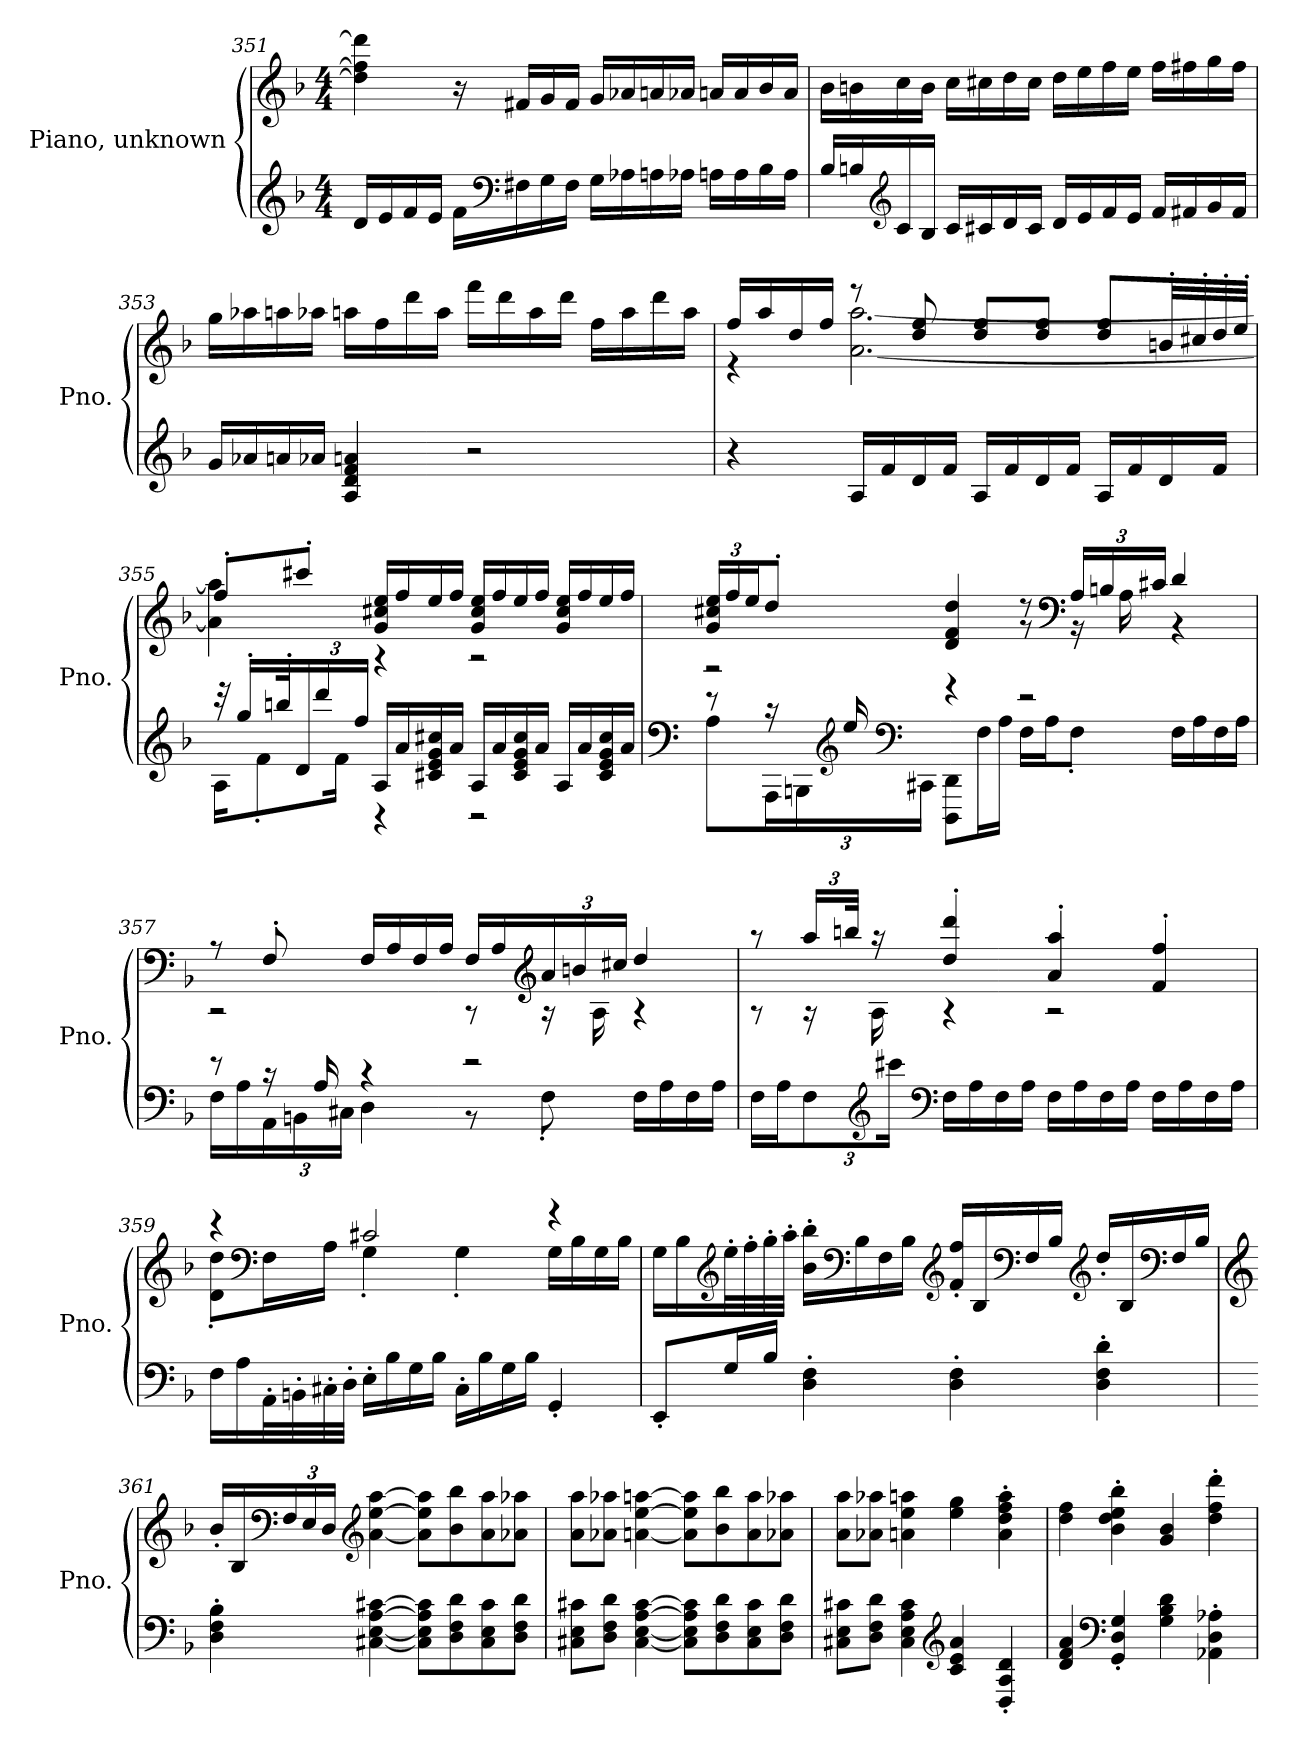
**kern	**kern
*part1	*part1
*staff2	*staff1
*I"Piano, unknown	*
*I'Pno.	*
*clefG2	*clefG2
*k[b-]	*k[b-]
*M4/4	*M4/4
=351	=351
16d/LL	4dd\] 4ff\] 4ddd\]
16e/	.
16f/	.
16e/JJ	.
16f\LL	16r
*clefF4	*
16F#X\	16f#X/LL
16G\	16g/
16F#\JJ	16f#/JJ
16G\LL	16g/LL
16A-X\	16a-X/
16An\	16an/
16A-X\JJ	16a-X/JJ
16An\LL	16an/LL
16A\	16a/
16B-\	16b-/
16A\JJ	16a/JJ
!!LO:LB:g=z
=352	=352
16B-/LL	16b-\LL
16Bn/	16bn\
*clefG2	*
16c/	16cc\
16B/JJ	16b\JJ
16c/LL	16cc\LL
16c#X/	16cc#X\
16d/	16dd\
16c#/JJ	16cc#\JJ
16d/LL	16dd\LL
16e/	16ee\
16f/	16ff\
16e/JJ	16ee\JJ
16f/LL	16ff\LL
16f#X/	16ff#X\
16g/	16gg\
16f#/JJ	16ff#\JJ
=353	=353
16g/LL	16gg\LL
16a-X/	16aa-X\
16an/	16aan\
16a-X/JJ	16aa-X\JJ
4A/ 4d/ 4f/ 4an/	16aan\LL
.	16ff\
.	16ddd\
.	16aa\JJ
2r	16fff\LL
.	16ddd\
.	16aa\
.	16ddd\JJ
.	16ff\LL
.	16aa\
.	16ddd\
.	16aa\JJ
!!LO:LB:g=z
=354	=354
*	*^
4r	16ff/LL	4r
.	16aa/	.
.	16dd/	.
.	16ff/JJ	.
16A/LL	8r	[2.a\ [2.aa\
16f/	.	.
16d/	8dd/ 8ff/	.
16f/JJ	.	.
16A/LL	8dd/ 8ff/L	.
16f/	.	.
16d/	8dd/ 8ff/J	.
16f/JJ	.	.
16A/LL	8dd/ 8ff/L	.
16f/	.	.
16d/	32bn'/LL	.
.	32cc#X'/	.
16f/JJ	32dd'/	.
.	32ee'/JJJ	.
=355	=355	=355
*^	*	*
32r	16A\KL	8ff'/L	4a\] 4aa\]
16gg'/LL	.	.	.
.	8f'\	.	.
32bbn'/K	.	.	.
*Xbrackettup	*	*	*
24d/	.	8ccc#X'/J	.
24ddd/	.	.	.
.	16f\Jk	.	.
24ff/JJ	.	.	.
16A/LL	4r	16g/ 16cc#X/ 16ee/LL	4r
16a/	.	16ff/	.
16c#X/ 16e/ 16g/ 16cc#X/	.	16ee/	.
16a/JJ	.	16ff/JJ	.
16A/LL	2r	16g/ 16cc#/ 16ee/LL	2r
16a/	.	16ff/	.
16c#/ 16e/ 16g/ 16cc#/	.	16ee/	.
16a/JJ	.	16ff/JJ	.
16A/LL	.	16g/ 16cc#/ 16ee/LL	.
16a/	.	16ff/	.
16c#/ 16e/ 16g/ 16cc#/	.	16ee/	.
16a/JJ	.	16ff/JJ	.
!!LO:LB:g=z	!!
=356	=356	=356	=356
*clefF4	*	*	*
*	*	*Xbrackettup	*
8r	8A\L	24g/ 24cc#X/ 24ee/LL	2r
.	.	24ff/	.
.	.	24ee/J	.
16r	24AAA\L	8dd'/J	.
.	24BBBn\	.	.
*clefG2	*	*	*
16ee/	.	.	.
*clefF4	*	*	*
.	24CC#X\JJ	.	.
4r	8DDD\ 8DD\L	4d/ 4f/ 4dd/	.
.	16F\L	.	.
.	16A\JJ	.	.
2r	16F\LL	8r	8r
.	16A\J	.	.
*	*	*clefF4	*
.	8F'\J	24A/LL	16r
.	.	24Bn/	.
.	.	.	16A\
.	.	24c#X/JJ	.
.	16F\LL	4d/	4r
.	16A\	.	.
.	16F\	.	.
.	16A\JJ	.	.
!!LO:LB:g=z	!!
=357	=357	=357	=357
8r	16F\LL	8r	2r
.	16A\	.	.
16r	24AA\	8F'/	.
.	24BBn\	.	.
16A/	.	.	.
.	24C#X\JJ	.	.
4r	4D\	16F/LL	.
.	.	16A/	.
.	.	16F/	.
.	.	16A/JJ	.
2r	8r	16F/LL	8r
.	.	16A/	.
*	*	*clefG2	*
.	8F'\	24a/	16r
.	.	24bn/	.
.	.	.	16A\
.	.	24cc#X/JJ	.
.	16F\LL	4dd/	4r
.	16A\	.	.
.	16F\	.	.
.	16A\JJ	.	.
*v	*v	*	*
=358	=358	=358
16F\LL	8r	8r
16A\J	.	.
12F\	24aa/LL	16r
.	48bbn/JJk	.
.	16r	16A\
*clefG2	*	*
24ccc#X\Jk	.	.
*clefF4	*	*
16F\LL	4dd/' 4ddd/'	4r
16A\	.	.
16F\	.	.
16A\JJ	.	.
16F\LL	4a/' 4aa/'	2r
16A\	.	.
16F\	.	.
16A\JJ	.	.
16F\LL	4f/' 4ff/'	.
16A\	.	.
16F\	.	.
16A\JJ	.	.
!!LO:LB:g=z	!!
=359	=359	=359
16F\LL	4r	8d\' 8dd\'L
16A\	.	.
*	*clefF4	*
32AA'\L	.	16F\L
32BBn'\	.	.
32C#X'\	.	16A\JJ
32D'\JJJ	.	.
16E'\LL	2c#X/	4G'\
16B-\	.	.
16G\	.	.
16B-\JJ	.	.
16C#'\LL	.	4G'\
16B-\	.	.
16G\	.	.
16B-\JJ	.	.
4GG'/	4r	16G\LL
.	.	16B-\
.	.	16G\
.	.	16B-\JJ
*	*v	*v
!!LO:PB:g=z
=360	=360
8EE'/L	16G\LL
.	16B-\
*	*clefG2
16G/L	32ee'\L
.	32ff'\
16B-/JJ	32gg'\
.	32aa'\JJJ
4D\' 4F\'	16b-\' 16bb-\'LL
*	*clefF4
.	16B-\
.	16F\
.	16B-\JJ
*	*clefG2
4D\' 4F\'	16f/' 16ff/'LL
.	16B-/
*	*clefF4
.	16F/
.	16B-/JJ
*	*clefG2
4D\' 4F\' 4d\'	16dd'/LL
.	16B-/
*	*clefF4
.	16F/
.	16B-/JJ
=361	=361
*	*clefG2
4D\' 4F\' 4B-\'	16b-'/LL
.	16B-/
*	*clefF4
.	24F/
.	24E/
.	24D/JJ
*	*clefG2
[4C#X\ [4E\ [4A\ [4c#X\	[4a\ [4ee\ [4aa\
8C#\] 8E\] 8A\] 8c#\]L	8a\] 8ee\] 8aa\]L
8D\ 8F\ 8d\	8b-\ 8bb-\
8C#\ 8E\ 8c#\	8a\ 8aa\
8D\ 8F\ 8d\J	8a-X\ 8aa-X\J
!!LO:LB:g=z
=362	=362
8C#X\ 8E\ 8c#X\L	8a\ 8aa\L
8D\ 8F\ 8d\J	8a-X\ 8aa-X\J
[4C#\ [4E\ [4A\ [4c#\	[4an\ [4ee\ [4aan\
8C#\] 8E\] 8A\] 8c#\]L	8a\] 8ee\] 8aa\]L
8D\ 8F\ 8d\	8b-\ 8bb-\
8C#\ 8E\ 8c#\	8a\ 8aa\
8D\ 8F\ 8d\J	8a-X\ 8aa-X\J
=363	=363
8C#X\ 8E\ 8c#X\L	8a\ 8aa\L
8D\ 8F\ 8d\J	8a-X\ 8aa-X\J
4C#\ 4E\ 4A\ 4c#\	4an\ 4ee\ 4aan\
*clefG2	*
4c#/ 4e/ 4a/	4ee\ 4gg\
4D/' 4A/' 4d/'	4a\' 4dd\' 4ff\' 4aa\'
=364	=364
4d/ 4f/ 4a/	4dd\ 4ff\
*clefF4	*
4GG/' 4D/' 4G/'	4b-\' 4dd\' 4ee\' 4bb-\'
4G\ 4B-\ 4d\	4g/ 4b-/
4AA-X\' 4D\' 4A-X\'	4dd\' 4ff\' 4ddd\'
=	=
*-	*-
